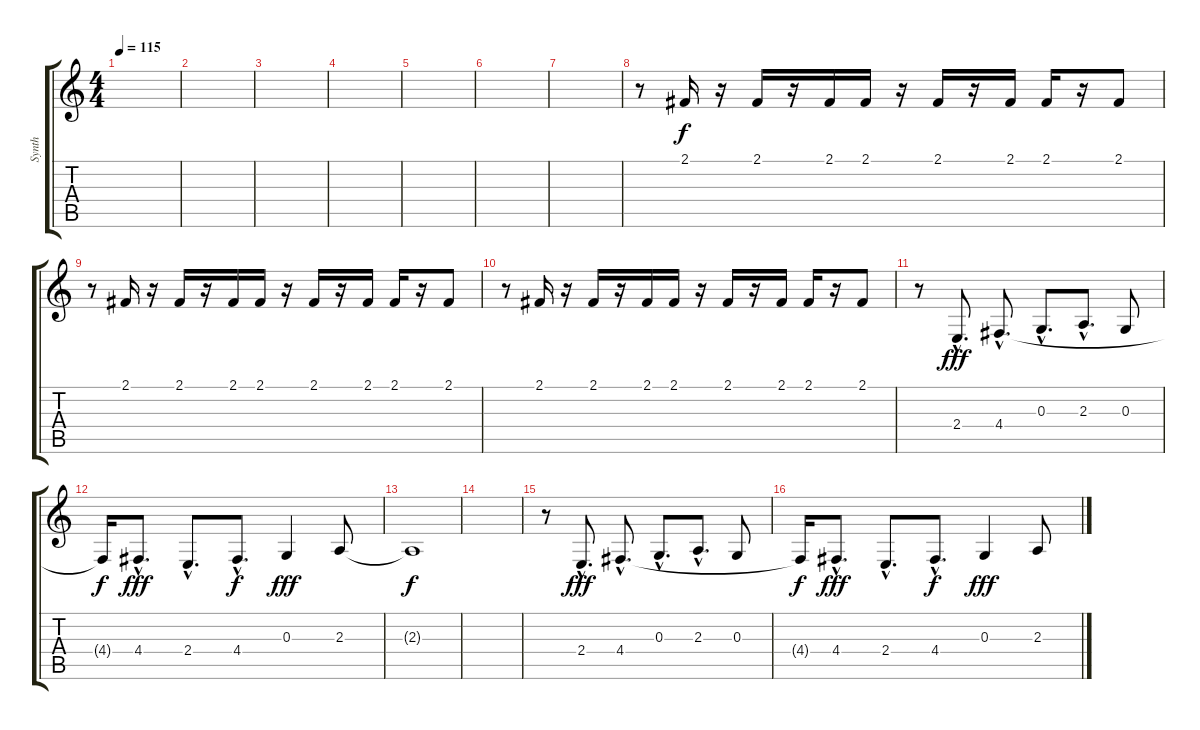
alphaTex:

\track ("Synth" "Synth") {instrument fx5brightness}
\staff {score tabs}
\tuning (E4 B3 G3 D3 A2 E2) {hide}
\ts (4 4)
\tempo 115
\clef g2
\ks c
|
|
|
|
|
|
|
r.8{instrument trumpet} 2.1.16 r.16 2.1.16 r.16 2.1.16 2.1.16 r.16 2.1.16 r.16 2.1.16 2.1.16 r.16 2.1.8 |
r.8 2.1.16 r.16 2.1.16 r.16 2.1.16 2.1.16 r.16 2.1.16 r.16 2.1.16 2.1.16 r.16 2.1.8 |
r.8 2.1.16 r.16 2.1.16 r.16 2.1.16 2.1.16 r.16 2.1.16 r.16 2.1.16 2.1.16 r.16 2.1.8 |
r.8{instrument fx5brightness} 2.4{hac}.8{d dy fff} 4.4{hac}.8{d} 0.3{hac}.8{d} 2.3{hac}.8{d} 0.3.8 |
4.4{t}.16{dy f} 4.4{hac}.8{d dy fff} 2.4{hac}.8{d} 4.4{hac}.8{d dy f} 0.3.4{dy fff} 2.3.8 |
2.3{t}.1{dy f} |
|
r.8 2.4{hac}.8{d dy fff} 4.4{hac}.8{d} 0.3{hac}.8{d} 2.3{hac}.8{d} 0.3.8 |
4.4{t}.16{dy f} 4.4{hac}.8{d dy fff} 2.4{hac}.8{d} 4.4{hac}.8{d dy f} 0.3.4{dy fff} 2.3.8
